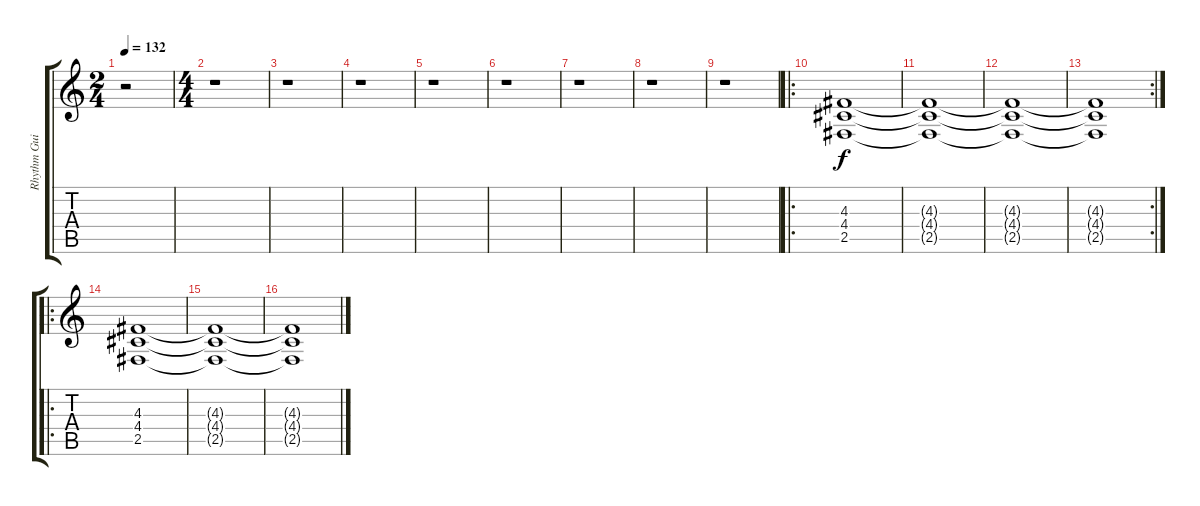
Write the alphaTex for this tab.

\track ("Rhythm Guitar" "Rhythm Gui") {instrument distortionguitar}
\staff {score tabs}
\tuning (B3 Gb3 D3 A2 E2 B1) {hide}
\ts (2 4)
\tempo 132
\clef g2
\ks c
r.2{dy f volume 12 instrument distortionguitar} |
\ts (4 4)
r.1 |
r.1 |
r.1 |
r.1 |
r.1 |
r.1 |
r.1 |
r.1 |
\ro
(4.3 4.4 2.5).1 |
(4.3{t} 4.4{t} 2.5{t}).1 |
(4.3{t} 4.4{t} 2.5{t}).1 |
\rc 2
(4.3{t} 4.4{t} 2.5{t}).1 |
\ro
(4.3 4.4 2.5).1 |
(4.3{t} 4.4{t} 2.5{t}).1 |
(4.3{t} 4.4{t} 2.5{t}).1
